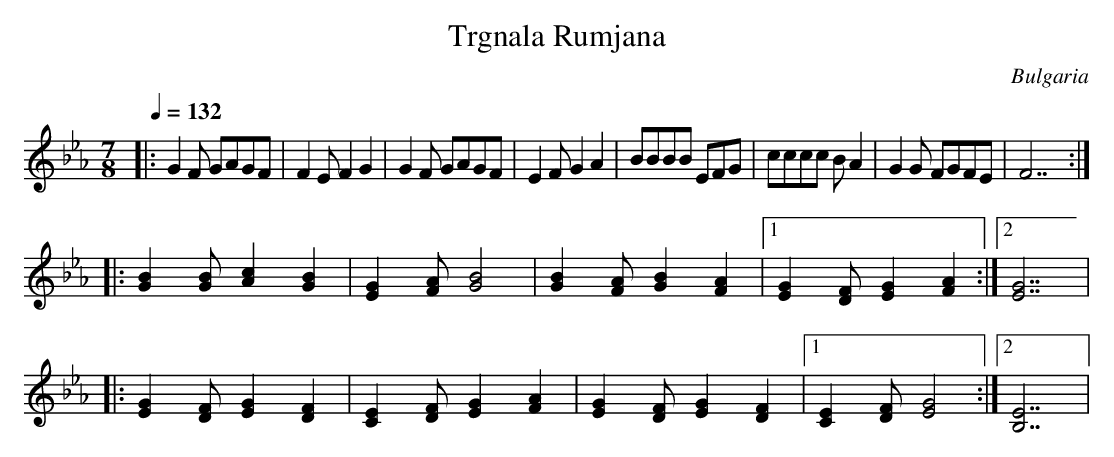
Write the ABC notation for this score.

X:1
T:Trgnala Rumjana
O:Bulgaria
M:7/8
L:1/8
Q:1/4=132
K:GPhr
|:G2F GAGF               |F2E F2G2                   |\
  G2F GAGF               |E2F G2A2                   |\
  BBBB EFG               |cccc BA2                   |\
  G2G FGFE               |F7                         :|
|:[G2B2][GB] [A2c2][G2B2]|[E2G2][FA] [G4B4]          |\
  [G2B2][FA] [G2B2][F2A2]|[1 [E2G2][DF] [E2G2][F2A2] :|[2 [E7G7] |
|:[E2G2][DF] [E2G2][D2F2]|[C2E2][DF] [E2G2][F2A2]    |\
  [E2G2][DF] [E2G2][D2F2]|[1 [C2E2][DF] [E4G4]       :|[2 [B,7E7]|
